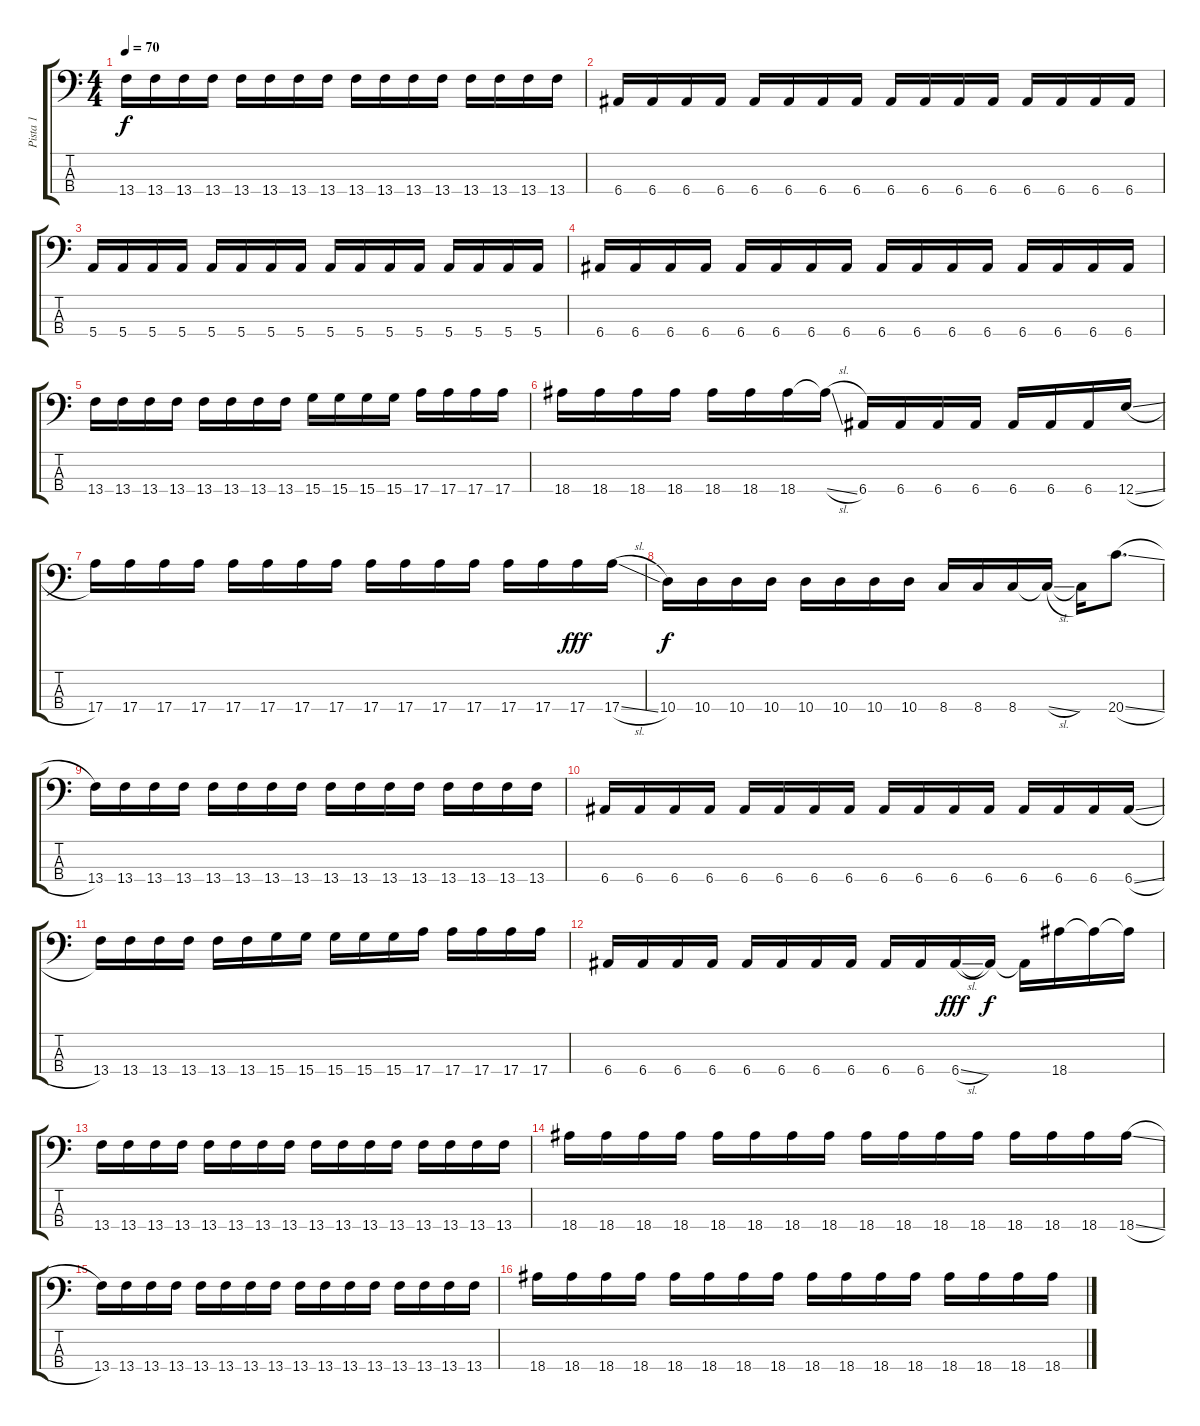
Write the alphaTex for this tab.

\track ("Pista 1" "Pista 1") {instrument electricbassfinger}
\staff {score tabs}
\tuning (G2 D2 A1 E1) {hide}
\ts (4 4)
\tempo 70
\clef f4
\ks c
13.4.16{dy f} 13.4.16 13.4.16 13.4.16 13.4.16 13.4.16 13.4.16 13.4.16 13.4.16 13.4.16 13.4.16 13.4.16 13.4.16 13.4.16 13.4.16 13.4.16 |
6.4.16 6.4.16 6.4.16 6.4.16 6.4.16 6.4.16 6.4.16 6.4.16 6.4.16 6.4.16 6.4.16 6.4.16 6.4.16 6.4.16 6.4.16 6.4.16 |
5.4.16 5.4.16 5.4.16 5.4.16 5.4.16 5.4.16 5.4.16 5.4.16 5.4.16 5.4.16 5.4.16 5.4.16 5.4.16 5.4.16 5.4.16 5.4.16 |
6.4.16 6.4.16 6.4.16 6.4.16 6.4.16 6.4.16 6.4.16 6.4.16 6.4.16 6.4.16 6.4.16 6.4.16 6.4.16 6.4.16 6.4.16 6.4.16 |
13.4.16 13.4.16 13.4.16 13.4.16 13.4.16 13.4.16 13.4.16 13.4.16 15.4.16 15.4.16 15.4.16 15.4.16 17.4.16 17.4.16 17.4.16 17.4.16 |
18.4.16 18.4.16 18.4.16 18.4.16 18.4.16 18.4.16 18.4.16 18.4{sl t}.16 6.4.16 6.4.16 6.4.16 6.4.16 6.4.16 6.4.16 6.4.16 12.4{sl}.16 |
17.4.16 17.4.16 17.4.16 17.4.16 17.4.16 17.4.16 17.4.16 17.4.16 17.4.16 17.4.16 17.4.16 17.4.16 17.4.16 17.4.16 17.4.16{dy fff} 17.4{sl}.16 |
10.4.16{dy f} 10.4.16 10.4.16 10.4.16 10.4.16 10.4.16 10.4.16 10.4.16 8.4.16 8.4.16 8.4.16 8.4{sl t}.16 8.4{t}.16 20.4{sl}.8{d} |
13.4.16 13.4.16 13.4.16 13.4.16 13.4.16 13.4.16 13.4.16 13.4.16 13.4.16 13.4.16 13.4.16 13.4.16 13.4.16 13.4.16 13.4.16 13.4.16 |
6.4.16 6.4.16 6.4.16 6.4.16 6.4.16 6.4.16 6.4.16 6.4.16 6.4.16 6.4.16 6.4.16 6.4.16 6.4.16 6.4.16 6.4.16 6.4{sl}.16 |
13.4.16 13.4.16 13.4.16 13.4.16 13.4.16 13.4.16 15.4.16 15.4.16 15.4.16 15.4.16 15.4.16 17.4.16 17.4.16 17.4.16 17.4.16 17.4.16 |
6.4.16 6.4.16 6.4.16 6.4.16 6.4.16 6.4.16 6.4.16 6.4.16 6.4.16 6.4.16 6.4{sl}.16{dy fff} 6.4{t}.16{dy f} 6.4{t}.16 18.4.16 18.4{t}.16 18.4{t}.16 |
13.4.16 13.4.16 13.4.16 13.4.16 13.4.16 13.4.16 13.4.16 13.4.16 13.4.16 13.4.16 13.4.16 13.4.16 13.4.16 13.4.16 13.4.16 13.4.16 |
18.4.16 18.4.16 18.4.16 18.4.16 18.4.16 18.4.16 18.4.16 18.4.16 18.4.16 18.4.16 18.4.16 18.4.16 18.4.16 18.4.16 18.4.16 18.4{sl}.16 |
13.4.16 13.4.16 13.4.16 13.4.16 13.4.16 13.4.16 13.4.16 13.4.16 13.4.16 13.4.16 13.4.16 13.4.16 13.4.16 13.4.16 13.4.16 13.4.16 |
18.4.16 18.4.16 18.4.16 18.4.16 18.4.16 18.4.16 18.4.16 18.4.16 18.4.16 18.4.16 18.4.16 18.4.16 18.4.16 18.4.16 18.4.16 18.4{sl}.16
